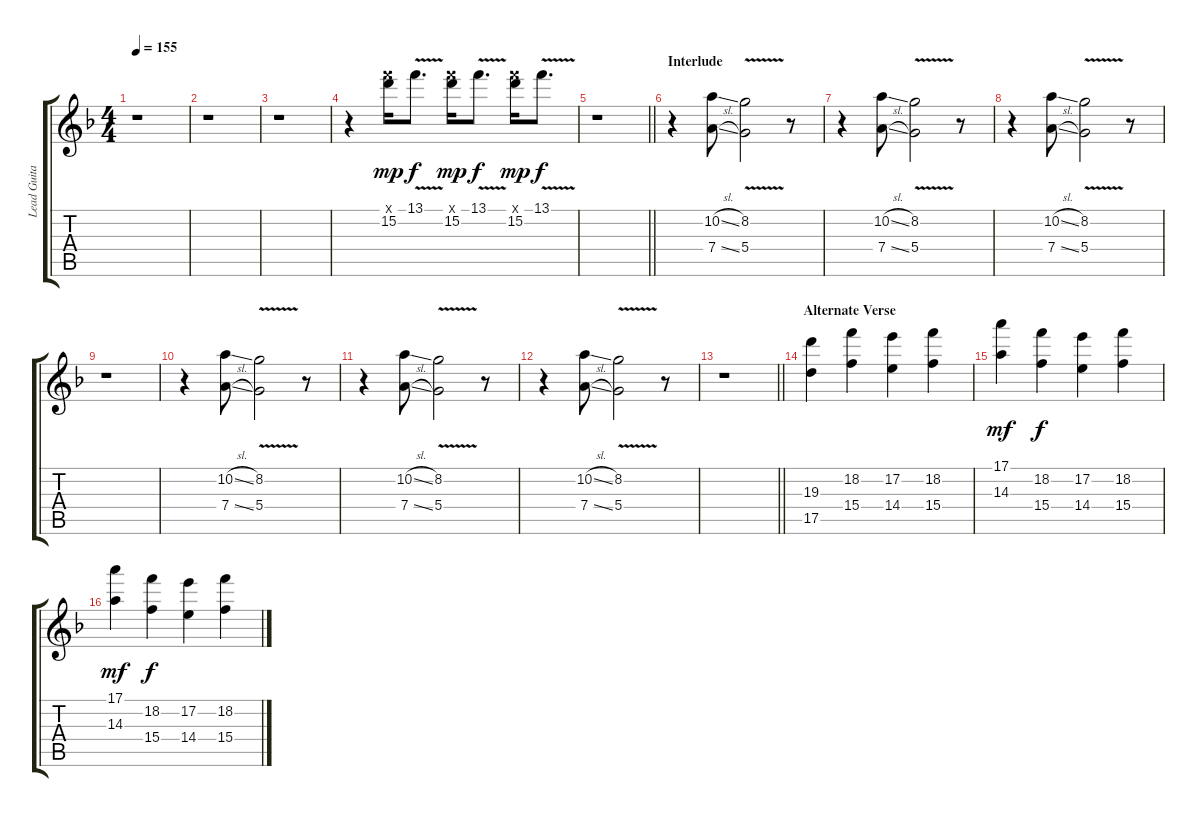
\track ("Lead Guitar" "Lead Guita") {instrument distortionguitar}
\staff {score tabs}
\tuning (E4 B3 G3 D3 A2 E2) {hide}
\ts (4 4)
\tempo 155
\clef g2
\ks f
r.1{dy mp} |
r.1 |
r.1 |
r.4 (13.1{x} 15.2).16 13.1{v}.8{d dy f} (13.1{x} 15.2).16{dy mp} 13.1{v}.8{d dy f} (13.1{x} 15.2).16{dy mp} 13.1{v}.8{d dy f} |
\barLineRight lightlight
r.1 |
\section ("" "Interlude")
r.4 (10.2{sl} 7.4{sl}).8 (8.2{v} 5.4).2 r.8 |
r.4 (10.2{sl} 7.4{sl}).8 (8.2{v} 5.4).2 r.8 |
r.4 (10.2{sl} 7.4{sl}).8 (8.2{v} 5.4).2 r.8 |
r.1 |
r.4 (10.2{sl} 7.4{sl}).8 (8.2{v} 5.4).2 r.8 |
r.4 (10.2{sl} 7.4{sl}).8 (8.2{v} 5.4).2 r.8 |
r.4 (10.2{sl} 7.4{sl}).8 (8.2{v} 5.4).2 r.8 |
\barLineRight lightlight
r.1 |
\section ("" "Alternate Verse")
(19.3 17.5).4 (18.2 15.4).4 (17.2 14.4).4 (18.2 15.4).4 |
(17.1 14.3).4{dy mf} (18.2 15.4).4{dy f} (17.2 14.4).4 (18.2 15.4).4 |
(17.1 14.3).4{dy mf} (18.2 15.4).4{dy f} (17.2 14.4).4 (18.2 15.4).4
